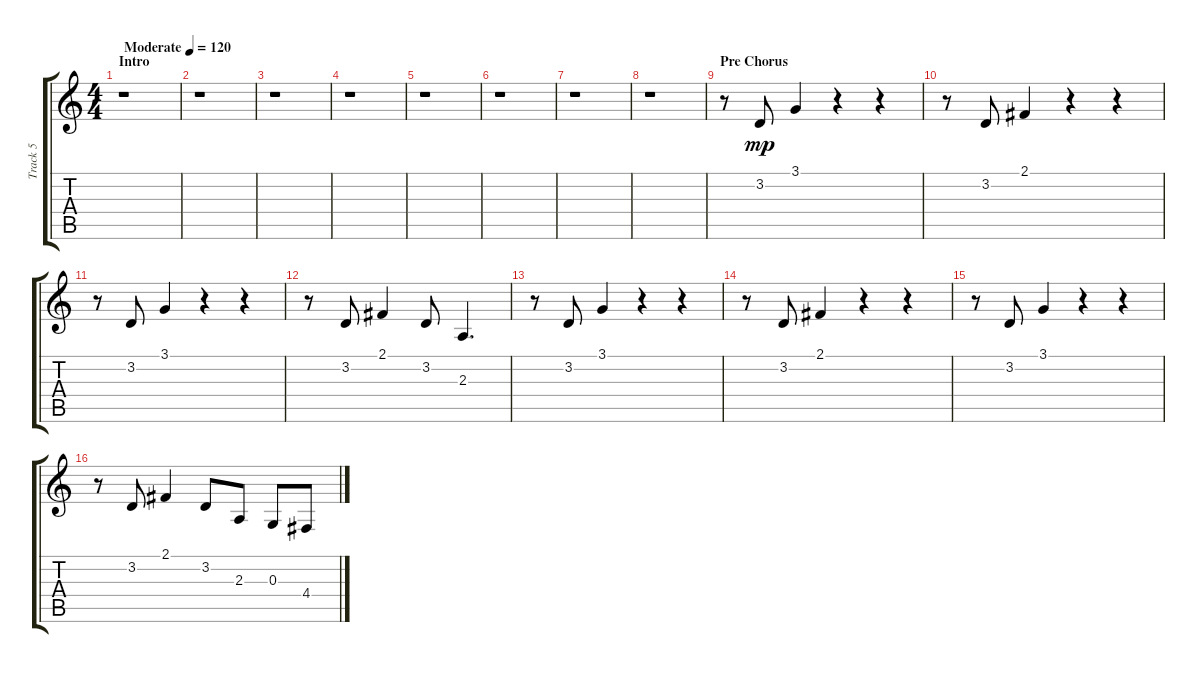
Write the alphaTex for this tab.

\track ("Track 5" "Track 5") {instrument musicbox}
\staff {score tabs}
\tuning (E4 B3 G3 D3 A2 E2) {hide}
\ts (4 4)
\section ("" "Intro")
\tempo (120 "Moderate")
\clef g2
\ks c
r.1{dy mp instrument musicbox} |
r.1 |
r.1 |
r.1 |
r.1 |
r.1 |
r.1 |
r.1 |
\section ("" "Pre Chorus")
r.8 3.2.8 3.1.4 r.4 r.4 |
r.8 3.2.8 2.1.4 r.4 r.4 |
r.8 3.2.8 3.1.4 r.4 r.4 |
r.8 3.2.8 2.1.4 3.2.8 2.3.4{d} |
r.8 3.2.8 3.1.4 r.4 r.4 |
r.8 3.2.8 2.1.4 r.4 r.4 |
r.8 3.2.8 3.1.4 r.4 r.4 |
r.8 3.2.8 2.1.4 3.2.8 2.3.8 0.3.8 4.4.8
